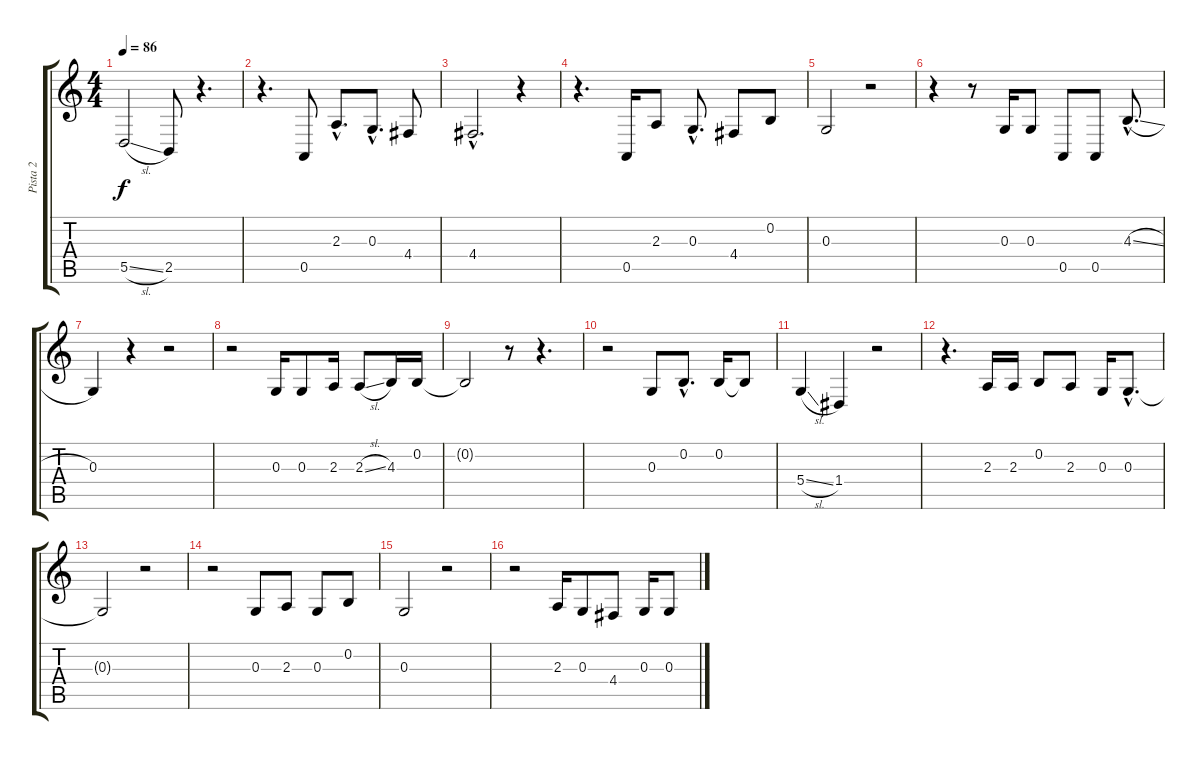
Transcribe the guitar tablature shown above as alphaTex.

\track ("Pista 2" "Pista 2") {instrument englishhorn}
\staff {score tabs}
\tuning (E4 B3 G3 D3 A2 E2) {hide}
\ts (4 4)
\tempo 86
\clef g2
\ks c
5.5{sl}.2{dy f} 2.5.8 r.4{d} |
r.4{d} 0.5.8 2.3{hac}.8{d} 0.3{hac}.8{d} 4.4.8 |
4.4{hac}.2{d} r.4 |
r.4{d} 0.5.16 2.3.8 0.3{hac}.8{d} 4.4.8 0.2.8 |
0.3.2 r.2 |
r.4 r.8 0.3.16 0.3.8 0.5.8 0.5.8 4.3{sl hac}.8{d} |
0.3.4 r.4 r.2 |
r.2 0.3.16 0.3.8 2.3.16 2.3{sl}.8 4.3.16 0.2.16 |
0.2{t}.2 r.8 r.4{d} |
r.2 0.3.8 0.2{hac}.8{d} 0.2.16 0.2{t}.8 |
5.4{sl}.4 1.4.4 r.2 |
r.4{d} 2.3.16 2.3.16 0.2.8 2.3.8 0.3.16 0.3{hac}.8{d} |
0.3{t}.2 r.2 |
r.2 0.3.8 2.3.8 0.3.8 0.2.8 |
0.3.2 r.2 |
r.2 2.3.16 0.3.8 4.4.8 0.3.16 0.3.8
